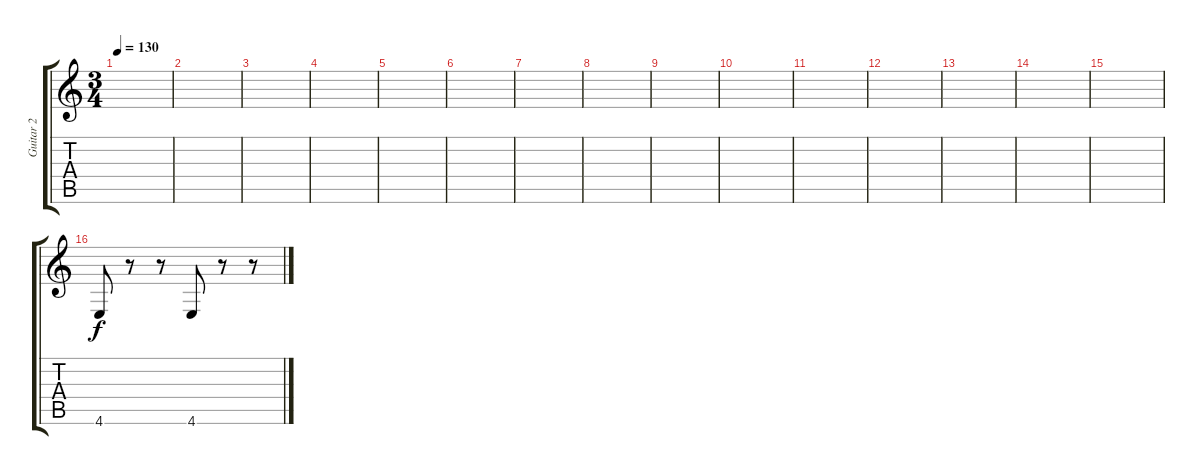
\track ("Guitar 2" "Guitar 2") {instrument overdrivenguitar}
\staff {score tabs}
\tuning (D4 A3 F3 C3 G2 C2) {hide}
\ts (3 4)
\tempo 130
\clef g2
\ks c
|
|
|
|
|
|
|
|
|
|
|
|
|
|
|
4.6.8 r.8 r.8 4.6.8 r.8 r.8
